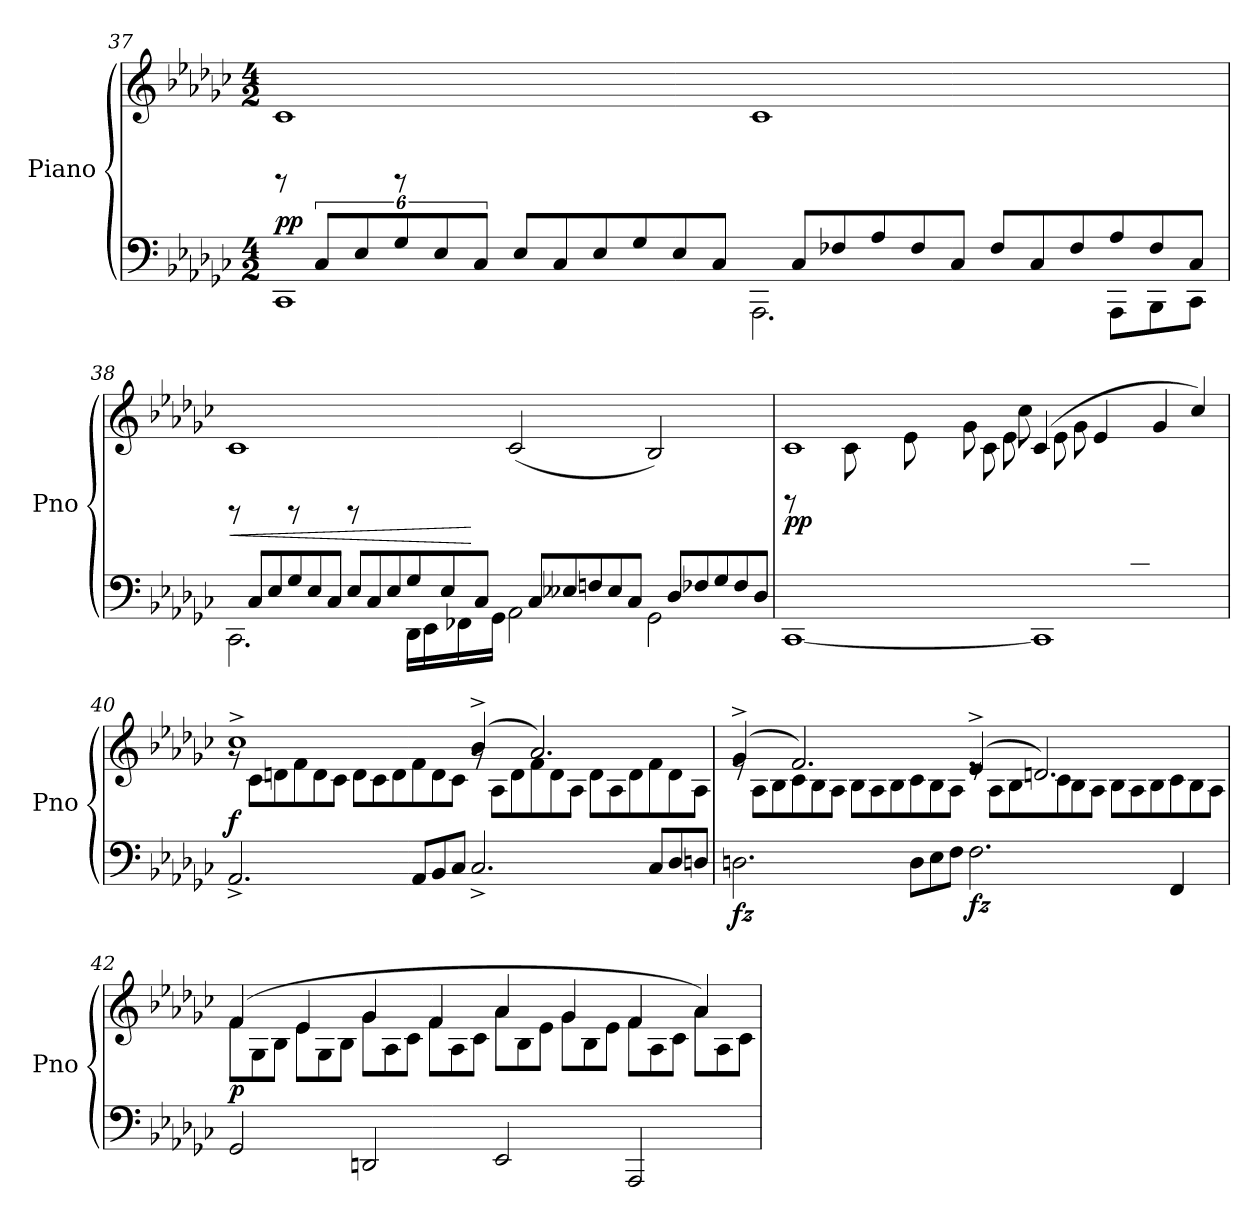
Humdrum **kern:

**kern	**kern	**dynam
*part1	*part1	*part1
*staff2	*staff1	*staff1/2
*I"Piano	*	*
*I'Pno	*	*
!!LO:LB:g=z
*clefF4	*clefG2	*
*k[b-e-a-d-g-c-]	*k[b-e-a-d-g-c-]	*
*M4/2	*M4/2	*
=37	=37	=37
*^	*^	*
*	*	*	*Xtuplet	*
!	!	!	!	!LO:DY:a=2
12ryy	1CC-	1c-	12rEE	pp
12C-/L	.	.	12%11ryy	.
12E-/	.	.	.	.
12G-/	.	.	.	.
12E-/	.	.	.	.
12C-/J	.	.	.	.
*Xtuplet	*	*	*	*
12E-/L	.	.	.	.
12C-/	.	.	.	.
12E-/	.	.	.	.
12G-/	.	.	.	.
12E-/	.	.	.	.
12C-/J	.	.	.	.
12ryy	2.AAA-\	1c-	12rEE	.
12C-/L	.	.	12%11ryy	.
12F-X/	.	.	.	.
12A-/	.	.	.	.
12F-/	.	.	.	.
12C-/J	.	.	.	.
12F-/L	.	.	.	.
12C-/	.	.	.	.
12F-/	.	.	.	.
12A-/	12AAA-\L	.	.	.
12F-/	12BBB-\	.	.	.
12C-/J	12CC-\J	.	.	.
=38	=38	=38	=38	=38
!	!	!	!	!LO:HP:b
12ryy	2.CC-\	1c-	12rEE	<
12C-/L	.	.	12%11ryy	.
12E-/	.	.	.	.
12G-/	.	.	.	.
12E-/	.	.	.	.
12C-/J	.	.	.	.
12E-/L	.	.	.	.
12C-/	.	.	.	.
12E-/	.	.	.	.
12G-/	16DD-\LL	.	.	.
.	16EE-\	.	.	.
12E-/	.	.	.	.
.	16FF-X\	.	.	.
12C-/J	.	.	.	[
.	16GG-\JJ	.	.	.
!	!	!	!	!LO:DY:b=2
!	!	!	!	!LO:DY:n=1:b
12ryy	2AA-\	(2c-/	12rEE	fz fz
12C-/L	.	.	12%5ryy	.
12E--X/	.	.	.	.
12Fn/	.	.	.	.
12E--/	.	.	.	.
12C-/J	.	.	.	.
12ryy	2GG-\	2B-/)	12rEE	.
12D-/L	.	.	12%5ryy	.
12F-X/	.	.	.	.
12G-/	.	.	.	.
12F-/	.	.	.	.
12D-/J	.	.	.	.
!!LO:LB:g=z	!!
=39	=39	=39	=39	=39
!	!	!	!	!LO:DY:b
12ryy	[1CC-	1c-	12rGG	pp
12C-/L	.	.	12%11ryy	.
12E-/	.	.	.	.
12G-/	.	.	.	.
12E-/	.	.	.	.
12C-/J	.	.	.	.
12E-/L	.	.	.	.
12C-/	.	.	.	.
12E-/	.	.	.	.
12G-/	.	.	.	.
12E-/	.	.	.	.
12C-/J	.	.	.	.
12ryy	1CC-]	(4c-/	12c-\L	.
12E-/	.	.	6ryy	.
12G-/J	.	.	.	.
12ryy	.	4e-/	12e-\L	.
12G-/	.	.	6ryy	.
12c-/J	.	.	.	.
!	!	!	!	!LO:DY:b
2ryy	.	4g-/	12g-\L	other-dynamics
.	.	.	12c-\	.
.	.	.	12e-\J	.
.	.	4cc-/)	12cc-\L	.
.	.	.	12e-\	.
.	.	.	12g-\J	.
*v	*v	*	*	*
=40	=40	=40	=40
!	!	!	!LO:DY:b
2.AA-^/	1cc-^	12rg	f
.	.	12c-\L	.
.	.	12dn\	.
.	.	12f\	.
.	.	12d\	.
.	.	12c-\J	.
.	.	12d\L	.
.	.	12c-\	.
.	.	12d\	.
12AA-/L	.	12f\	.
12BB-/	.	12d\	.
12C-/J	.	12c-\J	.
2.C-^/	(4b-^/	12rg	.
.	.	12A-\L	.
.	.	12d\	.
.	2.a-/)	12f\	.
.	.	12d\	.
.	.	12A-\J	.
.	.	12d\L	.
.	.	12A-\	.
.	.	12d\	.
12C-/L	.	12f\	.
12D-/	.	12d\	.
12Dn/J	.	12A-\J	.
!!LO:PB:g=z	!!
=41	=41	=41	=41
!	!	!	!LO:DY:b=2
2.Dn\	(>4g-^/	12re	fz
.	.	12A-\L	.
.	.	12B-\	.
.	2.f/)	12c-\	.
.	.	12B-\	.
.	.	12A-\J	.
.	.	12B-\L	.
.	.	12A-\	.
.	.	12B-\	.
12D\L	.	12c-\	.
12E-\	.	12B-\	.
12F\J	.	12A-\J	.
!	!	!	!LO:DY:b=2
2.F\	(>4e-^/	12re	fz
.	.	12A-\L	.
.	.	12B-\	.
.	2.dn/)	12c-\	.
.	.	12B-\	.
.	.	12A-\J	.
.	.	12B-\L	.
.	.	12A-\	.
.	.	12B-\	.
4FF/	.	12c-\	.
.	.	12B-\	.
.	.	12A-\J	.
=42	=42	=42	=42
!	!	!	!LO:DY:b
2GG-/	(>4f/	12f\L	p
.	.	12G-\	.
.	.	12B-\J	.
.	4e-/	12e-\L	.
.	.	12G-\	.
.	.	12B-\J	.
2DDn/	4g-/	12g-\L	.
.	.	12A-\	.
.	.	12c-\J	.
.	4f/	12f\L	.
.	.	12A-\	.
.	.	12c-\J	.
2EE-/	4a-/	12a-\L	.
.	.	12B-\	.
.	.	12e-\J	.
.	4g-/	12g-\L	.
.	.	12B-\	.
.	.	12e-\J	.
2AAA-/	4f/	12f\L	.
.	.	12A-\	.
.	.	12c-\J	.
.	4a-/)	12a-\L	.
.	.	12A-\	.
.	.	12c-\J	.
*	*v	*v	*
=	=	=
*-	*-	*-
